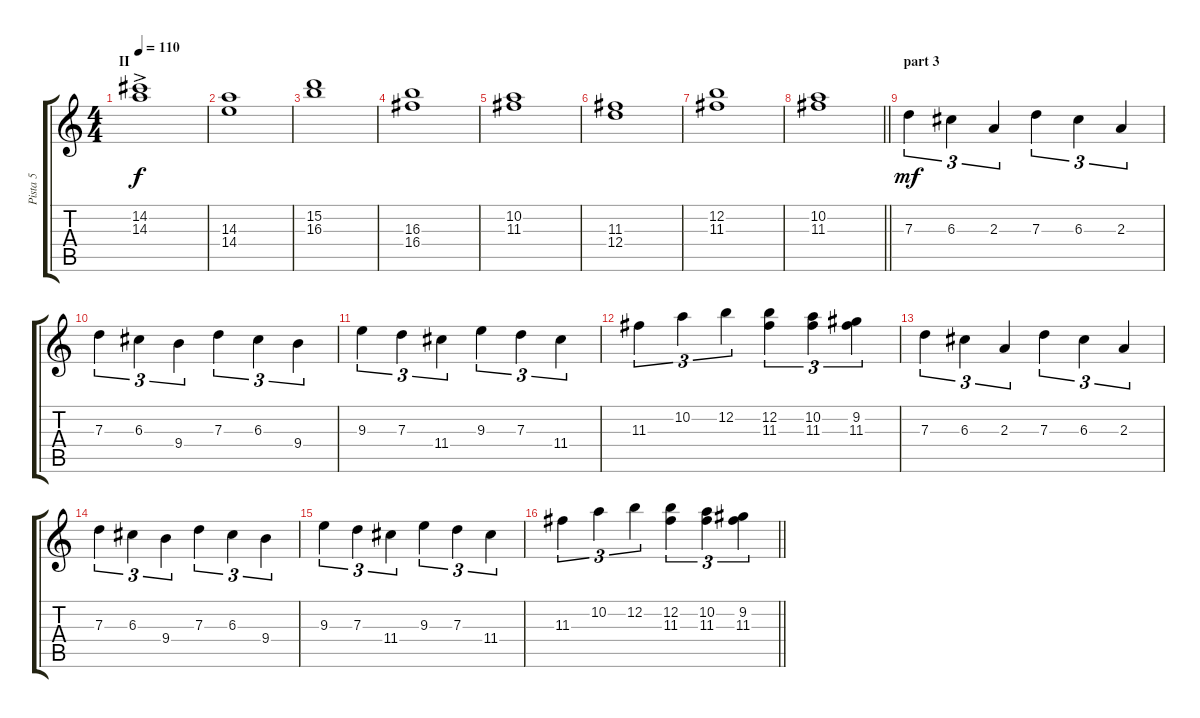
\track ("Pista 5" "Pista 5") {instrument electricguitarjazz}
\staff {score tabs}
\tuning (E4 B3 G3 D3 A2 E2) {hide}
\ts (4 4)
\section ("" "II")
\tempo 110
\clef g2
\ks c
(14.2{ac} 14.3).1{dy f} |
(14.3 14.4).1 |
(15.2 16.3).1 |
(16.3 16.4).1 |
(10.2 11.3).1 |
(11.3 12.4).1 |
(12.2 11.3).1 |
\barLineRight lightlight
(10.2 11.3).1 |
\section ("" "part 3")
7.3.4{tu (3 2) dy mf} 6.3.4{tu (3 2)} 2.3.4{tu (3 2)} 7.3.4{tu (3 2)} 6.3.4{tu (3 2)} 2.3.4{tu (3 2)} |
7.3.4{tu (3 2)} 6.3.4{tu (3 2)} 9.4.4{tu (3 2)} 7.3.4{tu (3 2)} 6.3.4{tu (3 2)} 9.4.4{tu (3 2)} |
9.3.4{tu (3 2)} 7.3.4{tu (3 2)} 11.4.4{tu (3 2)} 9.3.4{tu (3 2)} 7.3.4{tu (3 2)} 11.4.4{tu (3 2)} |
11.3.4{tu (3 2)} 10.2.4{tu (3 2)} 12.2.4{tu (3 2)} (12.2 11.3).4{tu (3 2)} (10.2 11.3).4{tu (3 2)} (9.2 11.3).4{tu (3 2)} |
7.3.4{tu (3 2)} 6.3.4{tu (3 2)} 2.3.4{tu (3 2)} 7.3.4{tu (3 2)} 6.3.4{tu (3 2)} 2.3.4{tu (3 2)} |
7.3.4{tu (3 2)} 6.3.4{tu (3 2)} 9.4.4{tu (3 2)} 7.3.4{tu (3 2)} 6.3.4{tu (3 2)} 9.4.4{tu (3 2)} |
9.3.4{tu (3 2)} 7.3.4{tu (3 2)} 11.4.4{tu (3 2)} 9.3.4{tu (3 2)} 7.3.4{tu (3 2)} 11.4.4{tu (3 2)} |
\barLineRight lightlight
11.3.4{tu (3 2)} 10.2.4{tu (3 2)} 12.2.4{tu (3 2)} (12.2 11.3).4{tu (3 2)} (10.2 11.3).4{tu (3 2)} (9.2 11.3).4{tu (3 2)}
